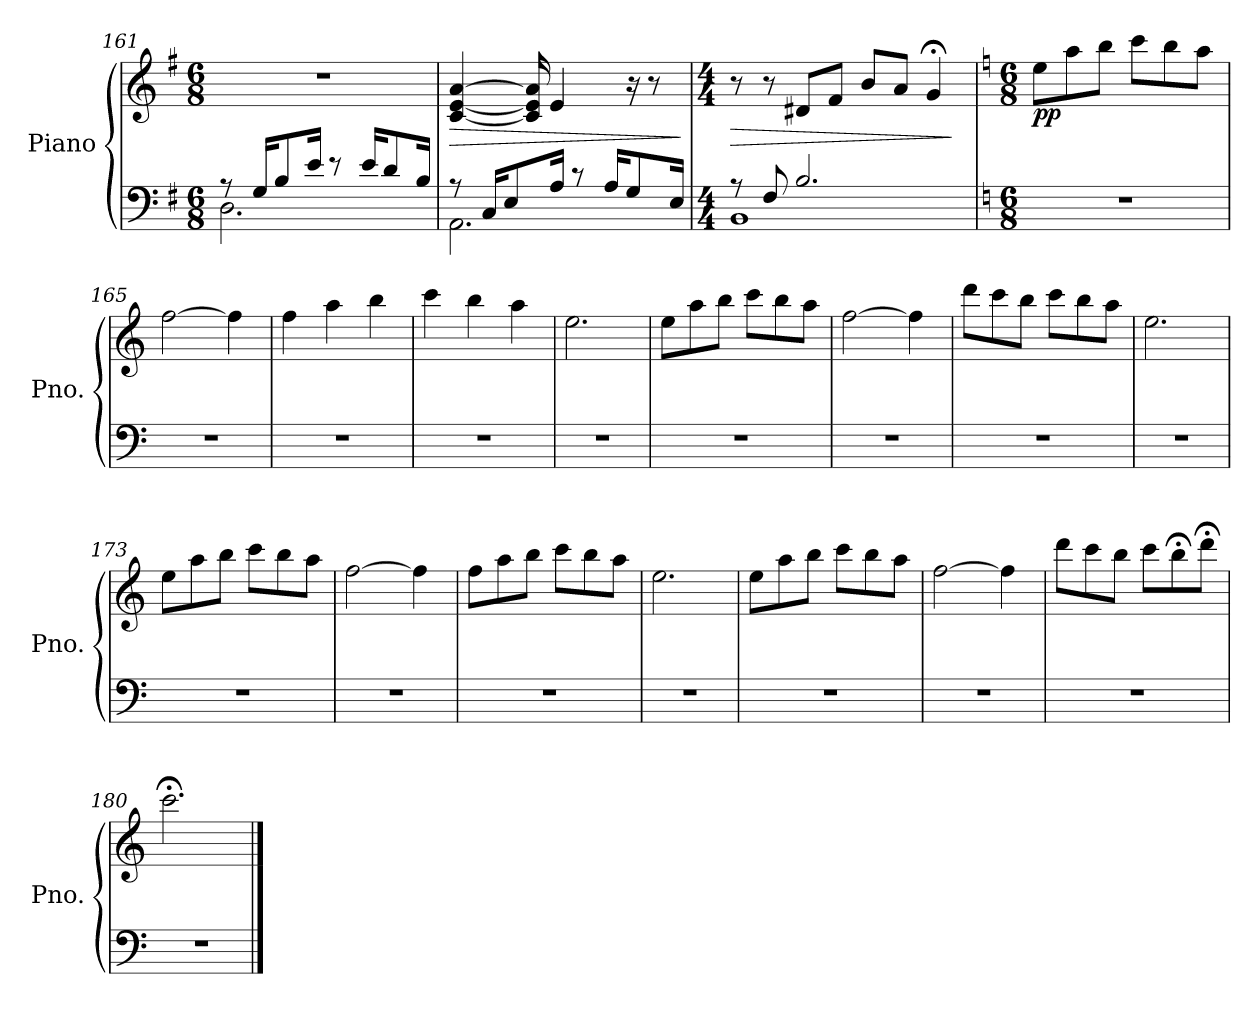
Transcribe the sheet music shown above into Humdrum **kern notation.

**kern	**kern	**dynam
*part1	*part1	*part1
*staff2	*staff1	*staff1/2
*I"Piano	*	*
*I'Pno.	*	*
*clefF4	*clefG2	*
*k[f#]	*k[f#]	*
*M6/8	*M6/8	*
=161	=161	=161
*^	*	*
8r	2.D\	2.r	.
16G/KL	.	.	.
8B/	.	.	.
16e/Jk	.	.	.
8r	.	.	.
16e/KL	.	.	.
8d/	.	.	.
16B/Jk	.	.	.
=162	=162	=162	=162
!	!	!	!LO:HP:b
8r	2.AA\	[4c/ [4e/ [4a/	>
16C/KL	.	.	.
8E/	.	.	.
.	.	16c/] 16e/] 16a/]	.
16A/Jk	.	4e/	.
8r	.	.	.
16A/KL	.	.	.
8G/	.	16r	.
.	.	8r	.
16E/Jk	.	.	.
*v	*v	*	*
.	.	]
!!LO:LB:g=z
=163	=163	=163
*M4/4	*M4/4	*
*^	*	*
!	!	!	!LO:HP:b
8r	1BB	8r	>
8F#/	.	8r	.
2.B/	.	8d#X/L	.
.	.	8f#/J	.
.	.	8b/L	.
.	.	8a/J	.
.	.	4g;</	.
*v	*v	*	*
.	.	]
=164	=164	=164
*k[]	*k[]	*
*M6/8	*M6/8	*
!	!	!LO:DY:b
2.r	8ee\L	pp
.	8aa\	.
.	8bb\J	.
.	8ccc\L	.
.	8bb\	.
.	8aa\J	.
=165	=165	=165
2.r	[2ff\	.
.	4ff\]	.
=166	=166	=166
2.r	4ff\	.
.	4aa\	.
.	4bb\	.
=167	=167	=167
2.r	4ccc\	.
.	4bb\	.
.	4aa\	.
=168	=168	=168
2.r	2.ee\	.
=169	=169	=169
2.r	8ee\L	.
.	8aa\	.
.	8bb\J	.
.	8ccc\L	.
.	8bb\	.
.	8aa\J	.
=170	=170	=170
2.r	[2ff\	.
.	4ff\]	.
!!LO:PB:g=z
=171	=171	=171
2.r	8ddd\L	.
.	8ccc\	.
.	8bb\J	.
.	8ccc\L	.
.	8bb\	.
.	8aa\J	.
=172	=172	=172
2.r	2.ee\	.
=173	=173	=173
2.r	8ee\L	.
.	8aa\	.
.	8bb\J	.
.	8ccc\L	.
.	8bb\	.
.	8aa\J	.
=174	=174	=174
2.r	[2ff\	.
.	4ff\]	.
=175	=175	=175
2.r	8ff\L	.
.	8aa\	.
.	8bb\J	.
.	8ccc\L	.
.	8bb\	.
.	8aa\J	.
=176	=176	=176
2.r	2.ee\	.
=177	=177	=177
2.r	8ee\L	.
.	8aa\	.
.	8bb\J	.
.	8ccc\L	.
.	8bb\	.
.	8aa\J	.
=178	=178	=178
2.r	[2ff\	.
.	4ff\]	.
!!LO:LB:g=z
=179	=179	=179
2.r	8ddd\L	.
.	8ccc\	.
.	8bb\J	.
.	8ccc\L	.
.	8bb;<\	.
.	8ddd;<\J	.
=180	=180	=180
2.r	2.ccc;<\	.
==	==	==
*-	*-	*-
